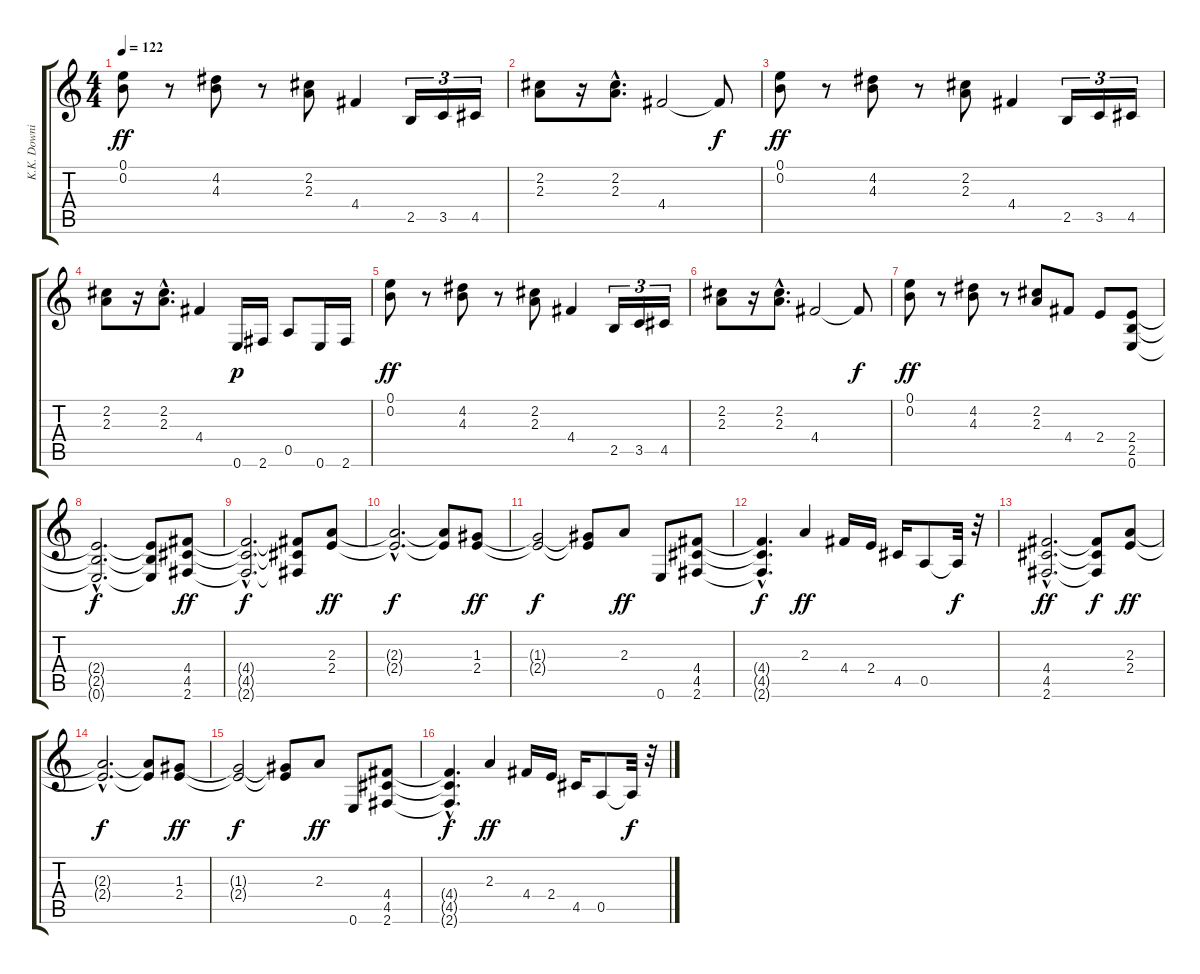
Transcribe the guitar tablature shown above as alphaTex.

\track ("K.K. Downing" "K.K. Downi") {instrument distortionguitar}
\staff {score tabs}
\tuning (E4 B3 G3 D3 A2 E2) {hide}
\ts (4 4)
\tempo 122
\clef g2
\ks c
(0.1 0.2).8{dy ff} r.8 (4.2 4.3).8 r.8 (2.2 2.3).8 4.4.4 2.5.16{tu (3 2)} 3.5.16{tu (3 2)} 4.5.16{tu (3 2)} |
(2.2 2.3).8 r.16 (2.2{hac} 2.3{hac}).8{d} 4.4.2 4.4{t}.8{dy f} |
(0.1 0.2).8{dy ff} r.8 (4.2 4.3).8 r.8 (2.2 2.3).8 4.4.4 2.5.16{tu (3 2)} 3.5.16{tu (3 2)} 4.5.16{tu (3 2)} |
(2.2 2.3).8 r.16 (2.2{hac} 2.3{hac}).8{d} 4.4.4 0.6.16{dy p} 2.6.16 0.5.8 0.6.16 2.6.16 |
(0.1 0.2).8{dy ff} r.8 (4.2 4.3).8 r.8 (2.2 2.3).8 4.4.4 2.5.16{tu (3 2)} 3.5.16{tu (3 2)} 4.5.16{tu (3 2)} |
(2.2 2.3).8 r.16 (2.2{hac} 2.3{hac}).8{d} 4.4.2 4.4{t}.8{dy f} |
(0.1 0.2).8{dy ff} r.8 (4.2 4.3).8 r.8 (2.2 2.3).8 4.4.8 2.4.8 (2.4 2.5 0.6).8 |
(2.4{hac t} 2.5{hac t} 0.6{hac t}).2{d dy f} (2.4{t} 2.5{t} 0.6{t}).8 (4.4 4.5 2.6).8{dy ff} |
(4.4{hac t} 4.5{hac t} 2.6{hac t}).2{d dy f} (4.4{t} 4.5{t} 2.6{t}).8 (2.3 2.4).8{dy ff} |
(2.3{hac t} 2.4{hac t}).2{d dy f} (2.3{t} 2.4{t}).8 (1.3 2.4).8{dy ff} |
(1.3{t} 2.4{t}).2{dy f} (1.3{t} 2.4{t}).8 2.3.8{dy ff} 0.6.8 (4.4 4.5 2.6).8 |
(4.4{hac t} 4.5{hac t} 2.6{hac t}).4{d dy f} 2.3.4{dy ff} 4.4.16 2.4.16 4.5.16 0.5.8 0.5{t}.32{dy f} r.32 |
(4.4{hac} 4.5{hac} 2.6{hac}).2{d dy ff} (4.4{t} 4.5{t} 2.6{t}).8{dy f} (2.3 2.4).8{dy ff} |
(2.3{hac t} 2.4{hac t}).2{d dy f} (2.3{t} 2.4{t}).8 (1.3 2.4).8{dy ff} |
(1.3{t} 2.4{t}).2{dy f} (1.3{t} 2.4{t}).8 2.3.8{dy ff} 0.6.8 (4.4 4.5 2.6).8 |
(4.4{hac t} 4.5{hac t} 2.6{hac t}).4{d dy f} 2.3.4{dy ff} 4.4.16 2.4.16 4.5.16 0.5.8 0.5{t}.32{dy f} r.32
